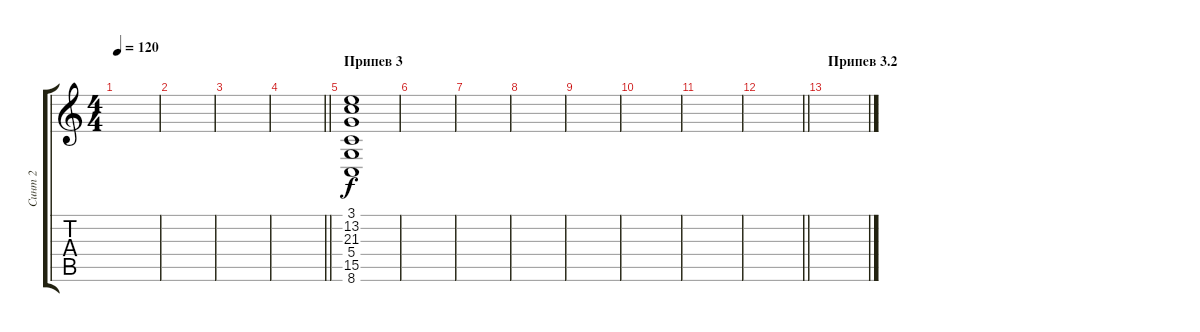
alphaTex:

\track ("Синт 2" "Синт 2") {instrument fx7echoes}
\staff {score tabs}
\tuning (E4 B3 G3 D3 A2 E2) {hide}
\ts (4 4)
\tempo 120
\clef g2
\ks c
|
|
|
\barLineRight lightlight
|
\section ("" "Припев 3")
(3.1 13.2 21.3 5.4 15.5 8.6).1 |
|
|
|
|
|
|
\barLineRight lightlight
|
\section ("" "Припев 3.2")
